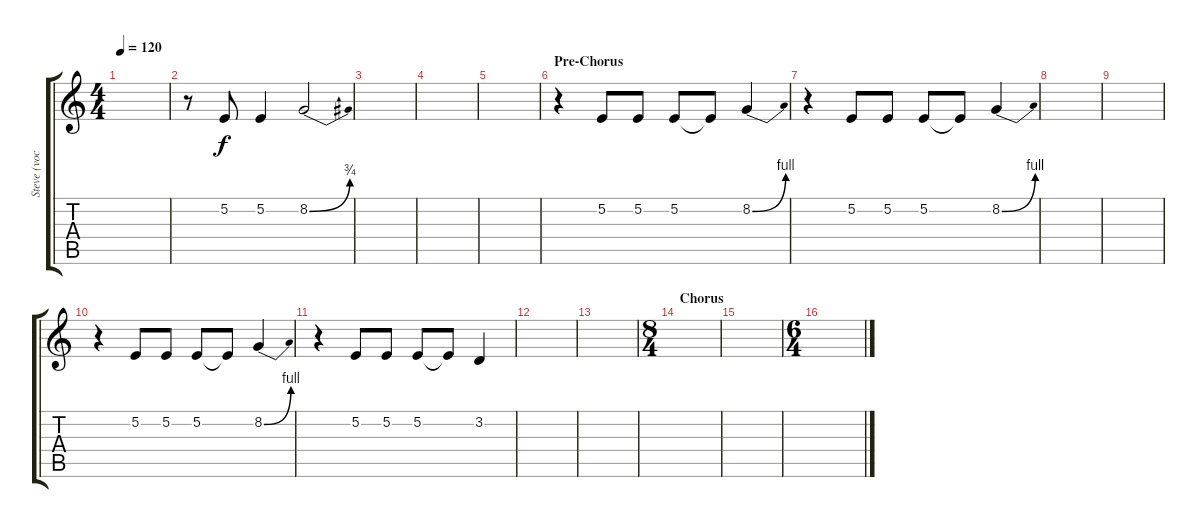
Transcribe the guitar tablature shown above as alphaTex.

\track ("Steve (vocals)" "Steve (voc") {instrument choiraahs}
\staff {score tabs}
\tuning (E4 B3 G3 D3 A2 E2) {hide}
\ts (4 4)
\tempo 120
\clef g2
\ks c
|
r.8 5.2.8 5.2.4 8.2{be (bend 0 0 60 3)}.2 |
|
|
|
\section ("" "Pre-Chorus")
r.4 5.2.8 5.2.8 5.2.8 5.2{t}.8 8.2{be (bend 0 0 60 4)}.4 |
r.4 5.2.8 5.2.8 5.2.8 5.2{t}.8 8.2{be (bend 0 0 60 4)}.4 |
|
|
r.4 5.2.8 5.2.8 5.2.8 5.2{t}.8 8.2{be (bend 0 0 60 4)}.4 |
r.4 5.2.8 5.2.8 5.2.8 5.2{t}.8 3.2.4 |
|
|
\ts (8 4)
\section ("" "Chorus")
|
|
\ts (6 4)
